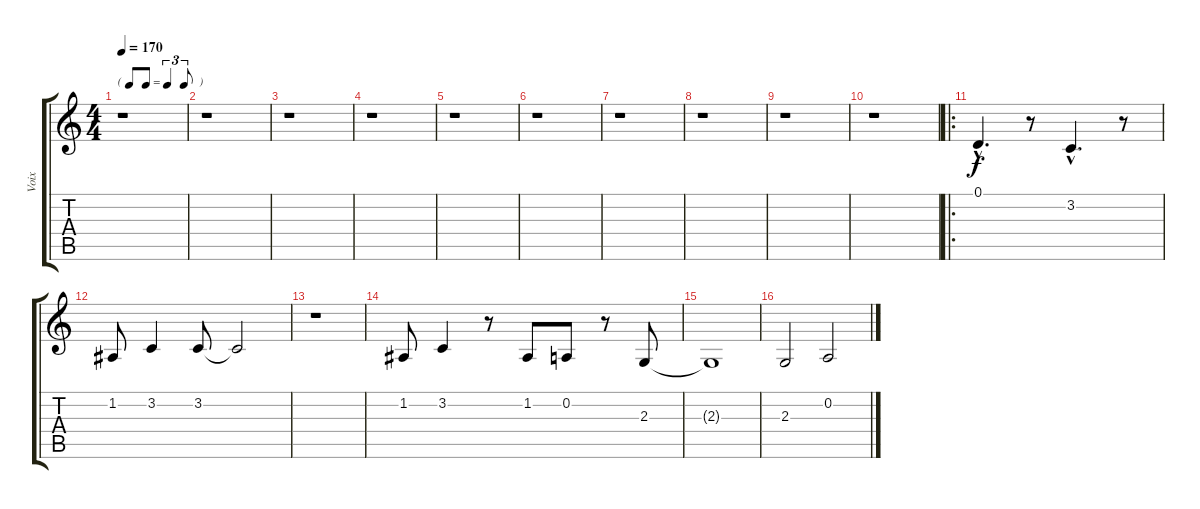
\track ("Voix" "Voix") {instrument voiceoohs}
\staff {score tabs}
\tuning (D4 A3 F3 C3 G2 D2) {hide}
\ts (4 4)
\tf triplet8th
\tempo 170
\clef g2
\ks c
r.1{dy f instrument voiceoohs} |
r.1 |
r.1 |
r.1 |
r.1 |
r.1 |
r.1 |
r.1 |
r.1 |
r.1 |
\ro
0.1{hac}.4{d} r.8 3.2{hac}.4{d} r.8 |
1.2.8 3.2.4 3.2.8 3.2{t}.2 |
r.1 |
1.2.8 3.2.4 r.8 1.2.8 0.2.8 r.8 2.3.8 |
2.3{t}.1 |
2.3.2 0.2.2
